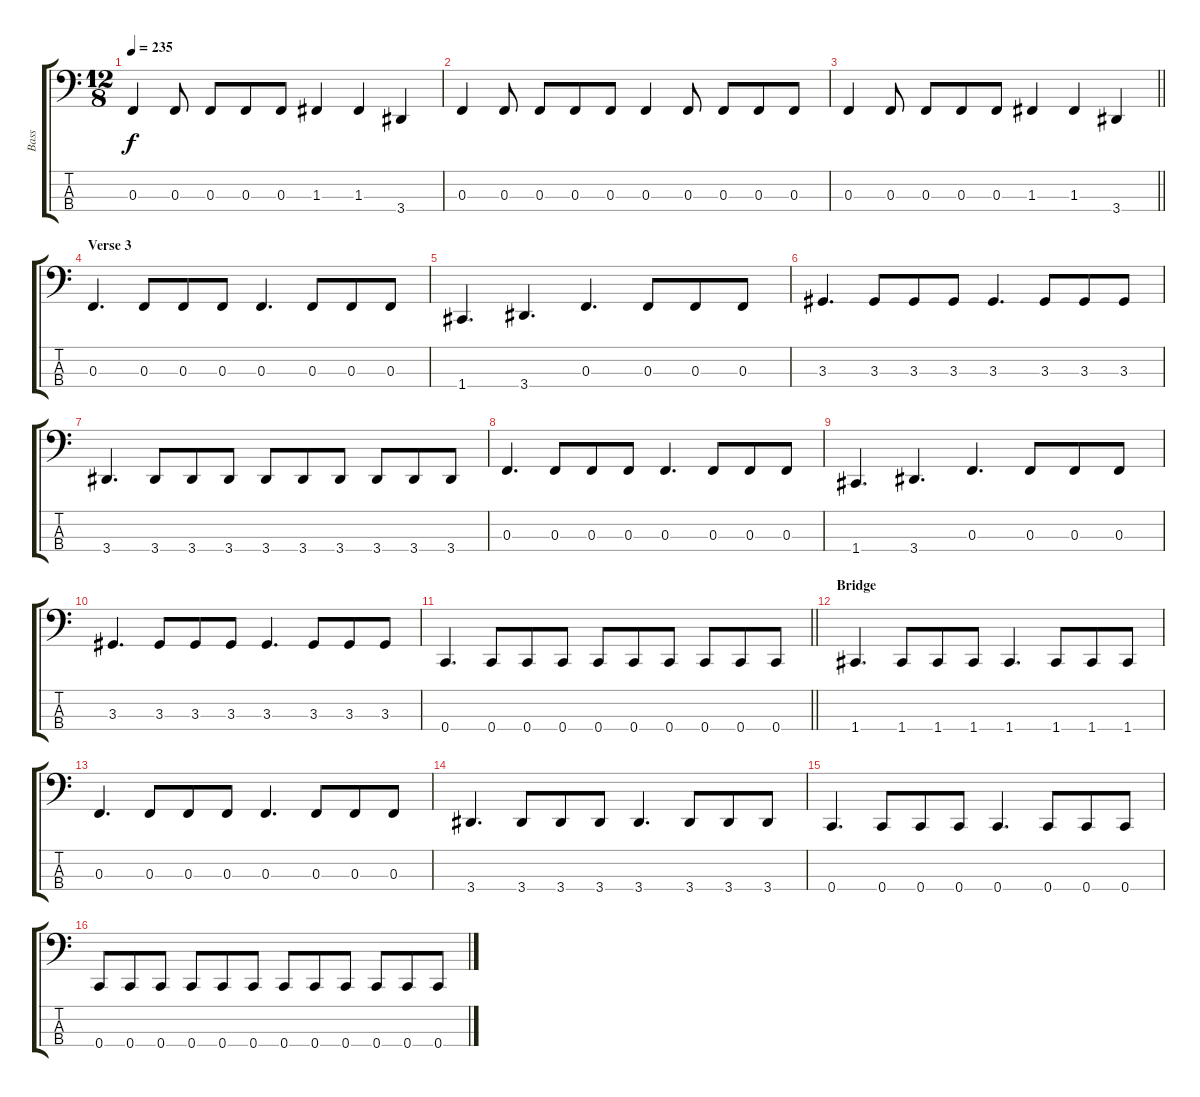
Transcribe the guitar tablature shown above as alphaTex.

\track ("Bass" "Bass") {instrument electricbassfinger}
\staff {score tabs}
\tuning (Eb2 Bb1 F1 C1) {hide}
\ts (12 8)
\tempo 235
\clef f4
\ks c
0.3.4{dy f} 0.3.8 0.3.8 0.3.8 0.3.8 1.3.4 1.3.4 3.4.4 |
0.3.4 0.3.8 0.3.8 0.3.8 0.3.8 0.3.4 0.3.8 0.3.8 0.3.8 0.3.8 |
\barLineRight lightlight
0.3.4 0.3.8 0.3.8 0.3.8 0.3.8 1.3.4 1.3.4 3.4.4 |
\section ("" "Verse 3")
0.3.4{d} 0.3.8 0.3.8 0.3.8 0.3.4{d} 0.3.8 0.3.8 0.3.8 |
1.4.4{d} 3.4.4{d} 0.3.4{d} 0.3.8 0.3.8 0.3.8 |
3.3.4{d} 3.3.8 3.3.8 3.3.8 3.3.4{d} 3.3.8 3.3.8 3.3.8 |
3.4.4{d} 3.4.8 3.4.8 3.4.8 3.4.8 3.4.8 3.4.8 3.4.8 3.4.8 3.4.8 |
0.3.4{d} 0.3.8 0.3.8 0.3.8 0.3.4{d} 0.3.8 0.3.8 0.3.8 |
1.4.4{d} 3.4.4{d} 0.3.4{d} 0.3.8 0.3.8 0.3.8 |
3.3.4{d} 3.3.8 3.3.8 3.3.8 3.3.4{d} 3.3.8 3.3.8 3.3.8 |
\barLineRight lightlight
0.4.4{d} 0.4.8 0.4.8 0.4.8 0.4.8 0.4.8 0.4.8 0.4.8 0.4.8 0.4.8 |
\section ("" "Bridge")
1.4.4{d} 1.4.8 1.4.8 1.4.8 1.4.4{d} 1.4.8 1.4.8 1.4.8 |
0.3.4{d} 0.3.8 0.3.8 0.3.8 0.3.4{d} 0.3.8 0.3.8 0.3.8 |
3.4.4{d} 3.4.8 3.4.8 3.4.8 3.4.4{d} 3.4.8 3.4.8 3.4.8 |
0.4.4{d} 0.4.8 0.4.8 0.4.8 0.4.4{d} 0.4.8 0.4.8 0.4.8 |
0.4.8 0.4.8 0.4.8 0.4.8 0.4.8 0.4.8 0.4.8 0.4.8 0.4.8 0.4.8 0.4.8 0.4.8
